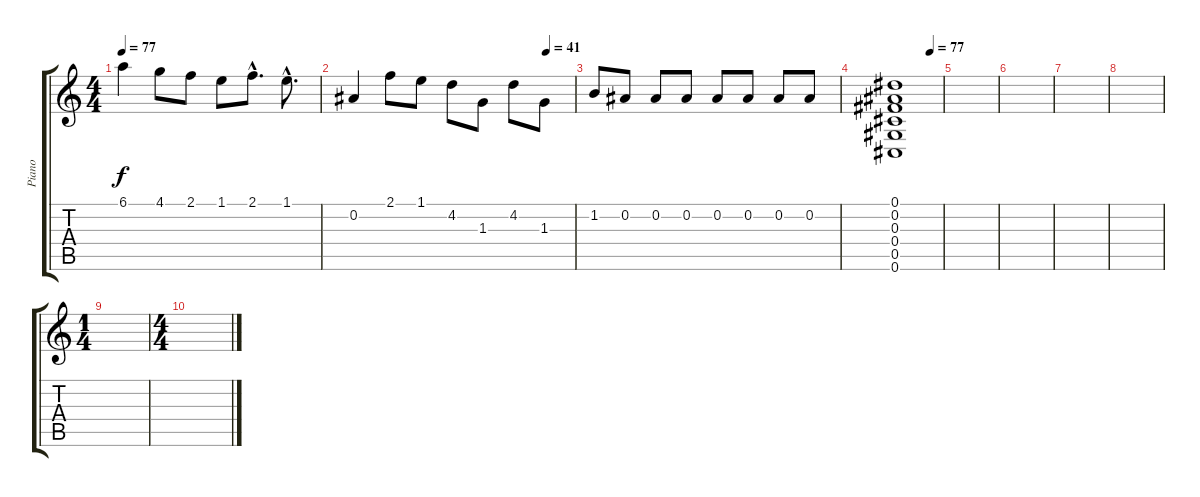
\track ("Piano" "Piano") {instrument distortionguitar}
\staff {score tabs}
\tuning (Eb4 Bb3 Gb3 Db3 Ab2 Db2) {hide}
\ts (4 4)
\tempo 77
\clef g2
\ks c
6.1.4{dy f instrument distortionguitar} 4.1.8 2.1.8 1.1.8 2.1{hac}.8{d} 1.1{hac}.8{d} |
\tempo (41 0.875)
0.2.4 2.1.8 1.1.8 4.2.8 1.3.8 4.2.8 1.3.8 |
1.2.8 0.2.8 0.2.8 0.2.8 0.2.8 0.2.8 0.2.8 0.2.8 |
\tempo (77 0.75)
(0.1 0.2 0.3 0.4 0.5 0.6).1 |
|
|
|
|
\ts (1 4)
|
\ts (4 4)
